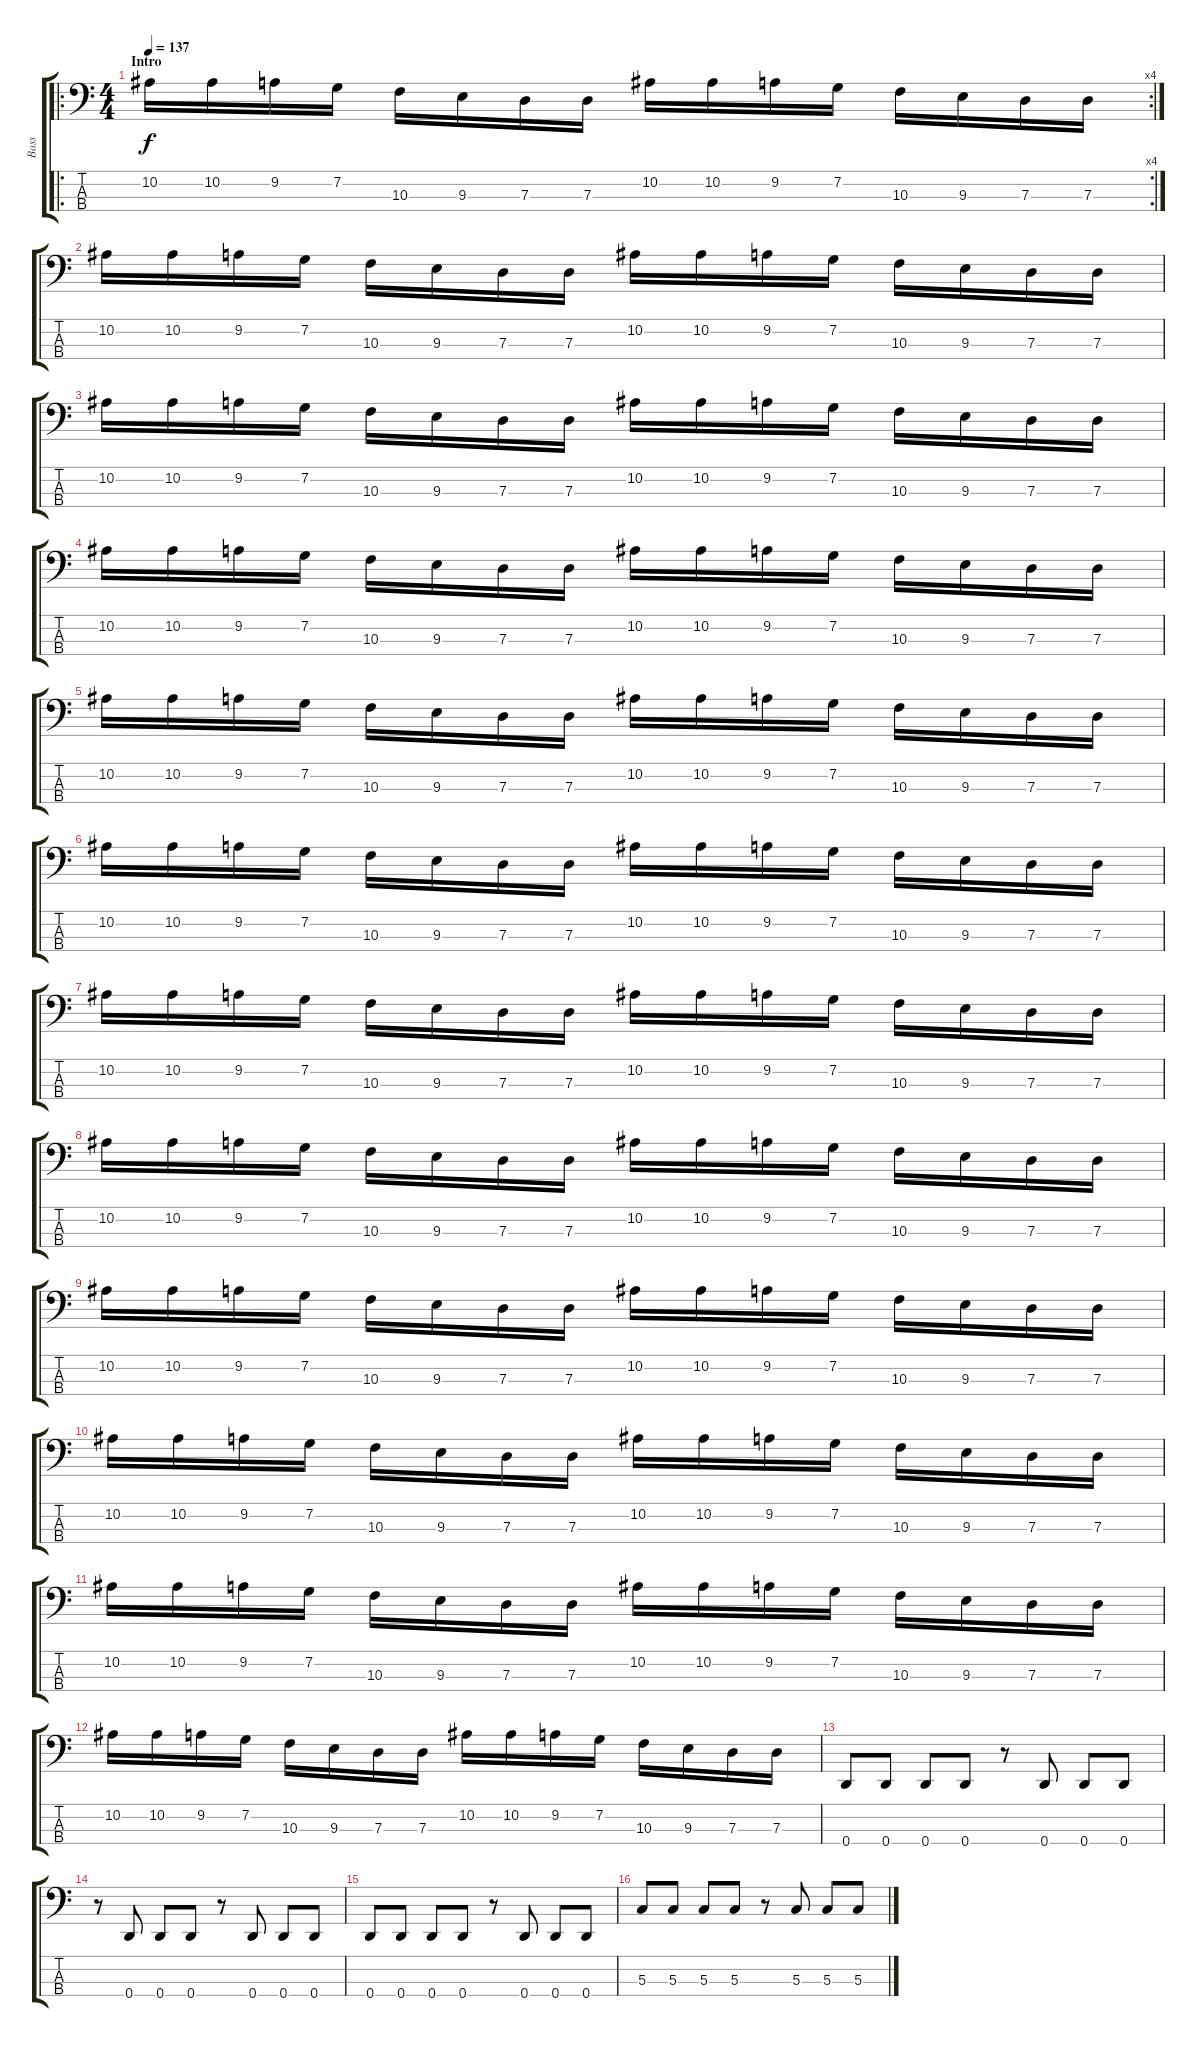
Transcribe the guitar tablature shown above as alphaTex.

\track ("Bass" "Bass") {instrument electricbasspick}
\staff {score tabs}
\tuning (F2 C2 G1 D1) {hide}
\ro
\rc 4
\ts (4 4)
\section ("" "Intro")
\tempo 137
\clef f4
\ks c
10.2.16{dy f instrument electricbasspick} 10.2.16 9.2.16 7.2.16 10.3.16 9.3.16 7.3.16 7.3.16 10.2.16 10.2.16 9.2.16 7.2.16 10.3.16 9.3.16 7.3.16 7.3.16 |
10.2.16 10.2.16 9.2.16 7.2.16 10.3.16 9.3.16 7.3.16 7.3.16 10.2.16 10.2.16 9.2.16 7.2.16 10.3.16 9.3.16 7.3.16 7.3.16 |
10.2.16 10.2.16 9.2.16 7.2.16 10.3.16 9.3.16 7.3.16 7.3.16 10.2.16 10.2.16 9.2.16 7.2.16 10.3.16 9.3.16 7.3.16 7.3.16 |
10.2.16 10.2.16 9.2.16 7.2.16 10.3.16 9.3.16 7.3.16 7.3.16 10.2.16 10.2.16 9.2.16 7.2.16 10.3.16 9.3.16 7.3.16 7.3.16 |
10.2.16 10.2.16 9.2.16 7.2.16 10.3.16 9.3.16 7.3.16 7.3.16 10.2.16 10.2.16 9.2.16 7.2.16 10.3.16 9.3.16 7.3.16 7.3.16 |
10.2.16 10.2.16 9.2.16 7.2.16 10.3.16 9.3.16 7.3.16 7.3.16 10.2.16 10.2.16 9.2.16 7.2.16 10.3.16 9.3.16 7.3.16 7.3.16 |
10.2.16 10.2.16 9.2.16 7.2.16 10.3.16 9.3.16 7.3.16 7.3.16 10.2.16 10.2.16 9.2.16 7.2.16 10.3.16 9.3.16 7.3.16 7.3.16 |
10.2.16 10.2.16 9.2.16 7.2.16 10.3.16 9.3.16 7.3.16 7.3.16 10.2.16 10.2.16 9.2.16 7.2.16 10.3.16 9.3.16 7.3.16 7.3.16 |
10.2.16 10.2.16 9.2.16 7.2.16 10.3.16 9.3.16 7.3.16 7.3.16 10.2.16 10.2.16 9.2.16 7.2.16 10.3.16 9.3.16 7.3.16 7.3.16 |
10.2.16 10.2.16 9.2.16 7.2.16 10.3.16 9.3.16 7.3.16 7.3.16 10.2.16 10.2.16 9.2.16 7.2.16 10.3.16 9.3.16 7.3.16 7.3.16 |
10.2.16 10.2.16 9.2.16 7.2.16 10.3.16 9.3.16 7.3.16 7.3.16 10.2.16 10.2.16 9.2.16 7.2.16 10.3.16 9.3.16 7.3.16 7.3.16 |
10.2.16 10.2.16 9.2.16 7.2.16 10.3.16 9.3.16 7.3.16 7.3.16 10.2.16 10.2.16 9.2.16 7.2.16 10.3.16 9.3.16 7.3.16 7.3.16 |
0.4.8 0.4.8 0.4.8 0.4.8 r.8 0.4.8 0.4.8 0.4.8 |
r.8 0.4.8 0.4.8 0.4.8 r.8 0.4.8 0.4.8 0.4.8 |
0.4.8 0.4.8 0.4.8 0.4.8 r.8 0.4.8 0.4.8 0.4.8 |
5.3.8 5.3.8 5.3.8 5.3.8 r.8 5.3.8 5.3.8 5.3.8
